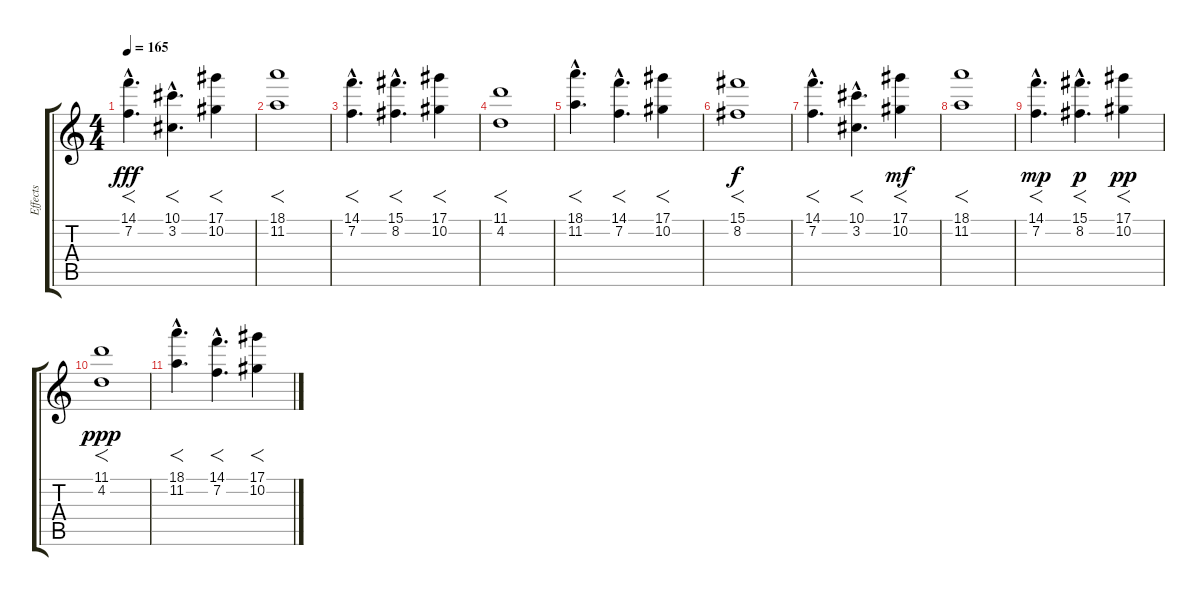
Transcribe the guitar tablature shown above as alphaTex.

\track ("Effects" "Effects") {instrument distortionguitar}
\staff {score tabs}
\tuning (Eb4 Bb3 Gb3 Db3 Ab2 Db2) {hide}
\ts (4 4)
\tempo 165
\clef g2
\ks c
(14.1{hac} 7.2{hac}).4{f d dy fff} (10.1{hac} 3.2{hac}).4{f d} (17.1 10.2).4{f} |
(18.1 11.2).1{f} |
(14.1{hac} 7.2{hac}).4{f d} (15.1{hac} 8.2{hac}).4{f d} (17.1 10.2).4{f} |
(11.1 4.2).1{f} |
(18.1{hac} 11.2{hac}).4{f d} (14.1{hac} 7.2{hac}).4{f d} (17.1 10.2).4{f} |
(15.1 8.2).1{f dy f} |
(14.1{hac} 7.2{hac}).4{f d} (10.1{hac} 3.2{hac}).4{f d} (17.1 10.2).4{f dy mf} |
(18.1 11.2).1{f} |
(14.1{hac} 7.2{hac}).4{f d dy mp} (15.1{hac} 8.2{hac}).4{f d dy p} (17.1 10.2).4{f dy pp} |
(11.1 4.2).1{f dy ppp} |
(18.1{hac} 11.2{hac}).4{f d} (14.1{hac} 7.2{hac}).4{f d} (17.1 10.2).4{f}
